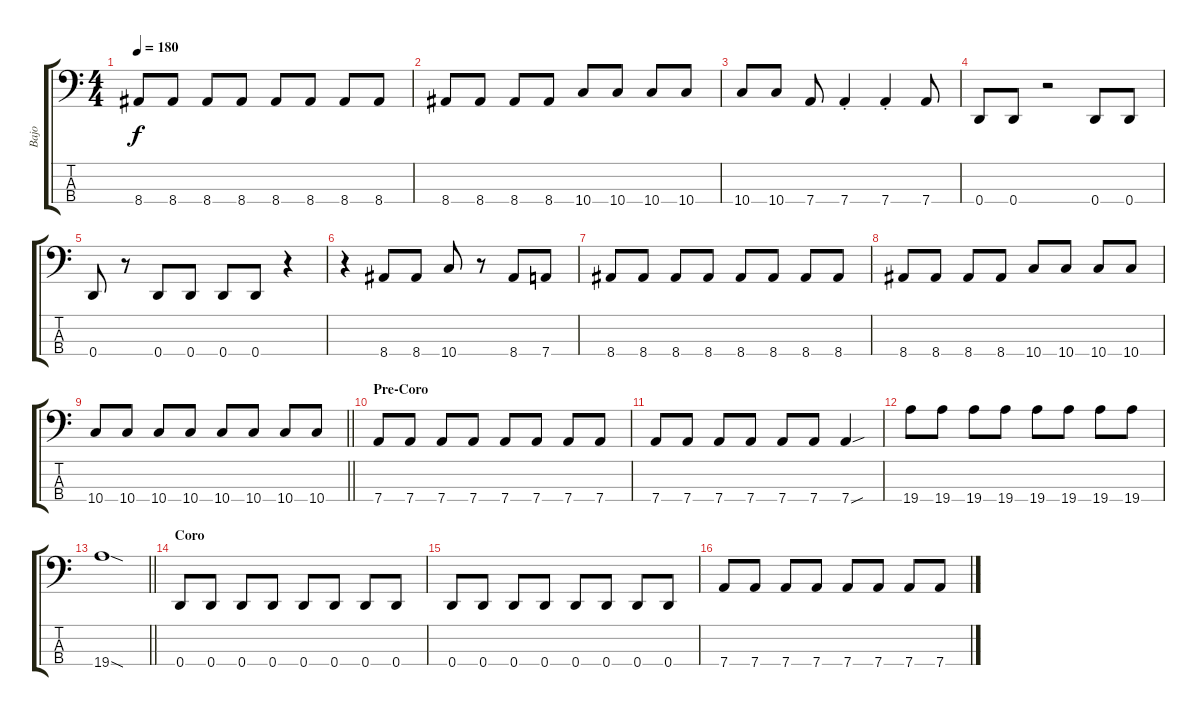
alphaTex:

\track ("Bajo" "Bajo") {instrument electricbassfinger bank 67}
\staff {score tabs}
\tuning (G2 D2 A1 D1) {hide}
\ts (4 4)
\tempo 180
\clef f4
\ks c
8.4.8{dy f} 8.4.8 8.4.8 8.4.8 8.4.8 8.4.8 8.4.8 8.4.8 |
8.4.8 8.4.8 8.4.8 8.4.8 10.4.8 10.4.8 10.4.8 10.4.8 |
10.4.8 10.4.8 7.4.8 7.4{st}.4 7.4{st}.4 7.4.8 |
0.4.8 0.4.8 r.2 0.4.8 0.4.8 |
0.4.8 r.8 0.4.8 0.4.8 0.4.8 0.4.8 r.4 |
r.4 8.4.8 8.4.8 10.4.8 r.8 8.4.8 7.4.8 |
8.4.8 8.4.8 8.4.8 8.4.8 8.4.8 8.4.8 8.4.8 8.4.8 |
8.4.8 8.4.8 8.4.8 8.4.8 10.4.8 10.4.8 10.4.8 10.4.8 |
\barLineRight lightlight
10.4.8 10.4.8 10.4.8 10.4.8 10.4.8 10.4.8 10.4.8 10.4.8 |
\section ("" "Pre-Coro")
7.4.8 7.4.8 7.4.8 7.4.8 7.4.8 7.4.8 7.4.8 7.4.8 |
7.4.8 7.4.8 7.4.8 7.4.8 7.4.8 7.4.8 7.4{sou}.4 |
19.4.8 19.4.8 19.4.8 19.4.8 19.4.8 19.4.8 19.4.8 19.4.8 |
\barLineRight lightlight
19.4{sod}.1 |
\section ("" "Coro")
0.4.8 0.4.8 0.4.8 0.4.8 0.4.8 0.4.8 0.4.8 0.4.8 |
0.4.8 0.4.8 0.4.8 0.4.8 0.4.8 0.4.8 0.4.8 0.4.8 |
7.4.8 7.4.8 7.4.8 7.4.8 7.4.8 7.4.8 7.4.8 7.4.8
